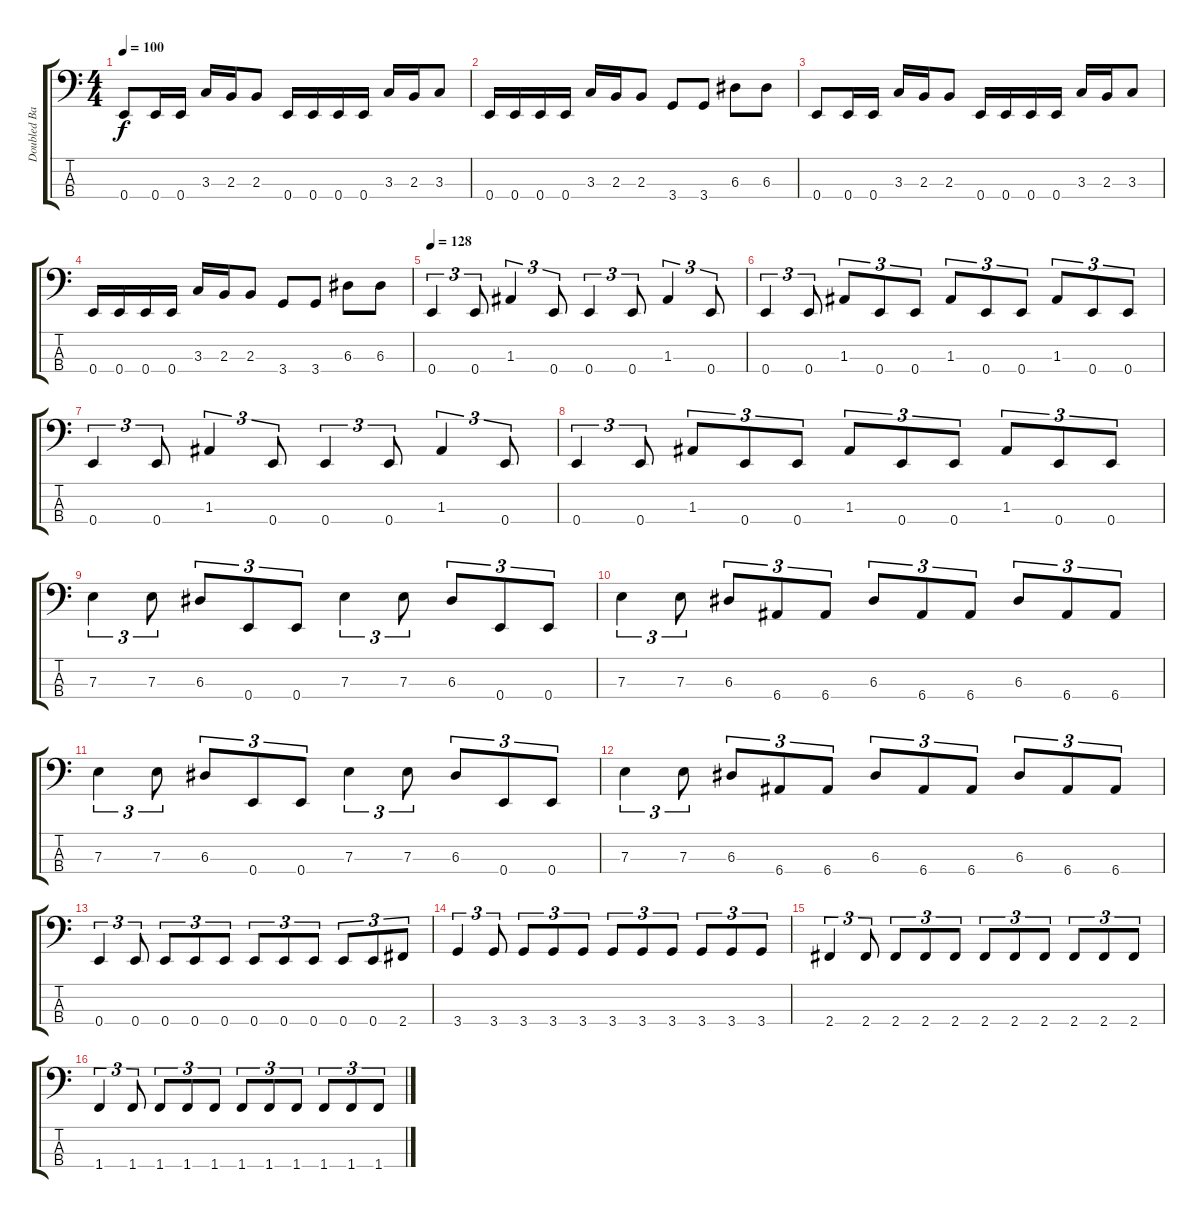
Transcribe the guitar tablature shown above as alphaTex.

\track ("Doubled Bass" "Doubled Ba") {instrument electricbassfinger}
\staff {score tabs}
\tuning (G2 D2 A1 E1) {hide}
\ts (4 4)
\tempo 100
\clef f4
\ks c
0.4.8{dy f} 0.4.16 0.4.16 3.3.16 2.3.16 2.3.8 0.4.16 0.4.16 0.4.16 0.4.16 3.3.16 2.3.16 3.3.8 |
0.4.16 0.4.16 0.4.16 0.4.16 3.3.16 2.3.16 2.3.8 3.4.8 3.4.8 6.3.8 6.3.8 |
0.4.8 0.4.16 0.4.16 3.3.16 2.3.16 2.3.8 0.4.16 0.4.16 0.4.16 0.4.16 3.3.16 2.3.16 3.3.8 |
0.4.16 0.4.16 0.4.16 0.4.16 3.3.16 2.3.16 2.3.8 3.4.8 3.4.8 6.3.8 6.3.8 |
\tempo 128
0.4.4{tu (3 2)} 0.4.8{tu (3 2)} 1.3.4{tu (3 2)} 0.4.8{tu (3 2)} 0.4.4{tu (3 2)} 0.4.8{tu (3 2)} 1.3.4{tu (3 2)} 0.4.8{tu (3 2)} |
0.4.4{tu (3 2)} 0.4.8{tu (3 2)} 1.3.8{tu (3 2)} 0.4.8{tu (3 2)} 0.4.8{tu (3 2)} 1.3.8{tu (3 2)} 0.4.8{tu (3 2)} 0.4.8{tu (3 2)} 1.3.8{tu (3 2)} 0.4.8{tu (3 2)} 0.4.8{tu (3 2)} |
0.4.4{tu (3 2)} 0.4.8{tu (3 2)} 1.3.4{tu (3 2)} 0.4.8{tu (3 2)} 0.4.4{tu (3 2)} 0.4.8{tu (3 2)} 1.3.4{tu (3 2)} 0.4.8{tu (3 2)} |
0.4.4{tu (3 2)} 0.4.8{tu (3 2)} 1.3.8{tu (3 2)} 0.4.8{tu (3 2)} 0.4.8{tu (3 2)} 1.3.8{tu (3 2)} 0.4.8{tu (3 2)} 0.4.8{tu (3 2)} 1.3.8{tu (3 2)} 0.4.8{tu (3 2)} 0.4.8{tu (3 2)} |
7.3.4{tu (3 2)} 7.3.8{tu (3 2)} 6.3.8{tu (3 2)} 0.4.8{tu (3 2)} 0.4.8{tu (3 2)} 7.3.4{tu (3 2)} 7.3.8{tu (3 2)} 6.3.8{tu (3 2)} 0.4.8{tu (3 2)} 0.4.8{tu (3 2)} |
7.3.4{tu (3 2)} 7.3.8{tu (3 2)} 6.3.8{tu (3 2)} 6.4.8{tu (3 2)} 6.4.8{tu (3 2)} 6.3.8{tu (3 2)} 6.4.8{tu (3 2)} 6.4.8{tu (3 2)} 6.3.8{tu (3 2)} 6.4.8{tu (3 2)} 6.4.8{tu (3 2)} |
7.3.4{tu (3 2)} 7.3.8{tu (3 2)} 6.3.8{tu (3 2)} 0.4.8{tu (3 2)} 0.4.8{tu (3 2)} 7.3.4{tu (3 2)} 7.3.8{tu (3 2)} 6.3.8{tu (3 2)} 0.4.8{tu (3 2)} 0.4.8{tu (3 2)} |
7.3.4{tu (3 2)} 7.3.8{tu (3 2)} 6.3.8{tu (3 2)} 6.4.8{tu (3 2)} 6.4.8{tu (3 2)} 6.3.8{tu (3 2)} 6.4.8{tu (3 2)} 6.4.8{tu (3 2)} 6.3.8{tu (3 2)} 6.4.8{tu (3 2)} 6.4.8{tu (3 2)} |
0.4.4{tu (3 2)} 0.4.8{tu (3 2)} 0.4.8{tu (3 2)} 0.4.8{tu (3 2)} 0.4.8{tu (3 2)} 0.4.8{tu (3 2)} 0.4.8{tu (3 2)} 0.4.8{tu (3 2)} 0.4.8{tu (3 2)} 0.4.8{tu (3 2)} 2.4.8{tu (3 2)} |
3.4.4{tu (3 2)} 3.4.8{tu (3 2)} 3.4.8{tu (3 2)} 3.4.8{tu (3 2)} 3.4.8{tu (3 2)} 3.4.8{tu (3 2)} 3.4.8{tu (3 2)} 3.4.8{tu (3 2)} 3.4.8{tu (3 2)} 3.4.8{tu (3 2)} 3.4.8{tu (3 2)} |
2.4.4{tu (3 2)} 2.4.8{tu (3 2)} 2.4.8{tu (3 2)} 2.4.8{tu (3 2)} 2.4.8{tu (3 2)} 2.4.8{tu (3 2)} 2.4.8{tu (3 2)} 2.4.8{tu (3 2)} 2.4.8{tu (3 2)} 2.4.8{tu (3 2)} 2.4.8{tu (3 2)} |
1.4.4{tu (3 2)} 1.4.8{tu (3 2)} 1.4.8{tu (3 2)} 1.4.8{tu (3 2)} 1.4.8{tu (3 2)} 1.4.8{tu (3 2)} 1.4.8{tu (3 2)} 1.4.8{tu (3 2)} 1.4.8{tu (3 2)} 1.4.8{tu (3 2)} 1.4.8{tu (3 2)}
